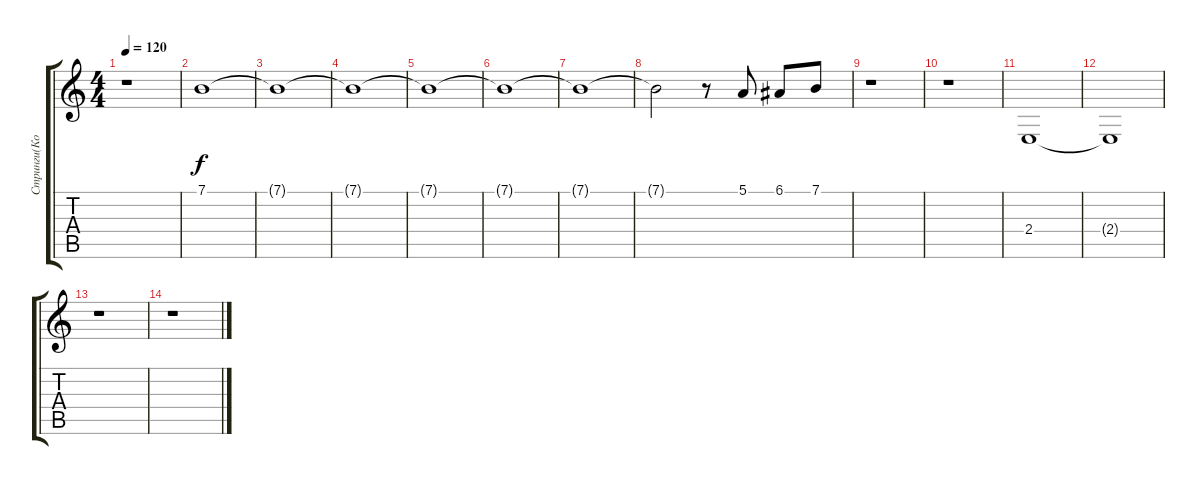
\track ("Стринги(Козлов)" "Стринги(Ко") {instrument tremolostrings}
\staff {score tabs}
\tuning (E4 B3 G3 D3 A2 E2) {hide}
\ts (4 4)
\tempo 120
\clef g2
\ks c
r.1{dy f} |
7.1.1 |
7.1{t}.1 |
7.1{t}.1 |
7.1{t}.1 |
7.1{t}.1 |
7.1{t}.1 |
7.1{t}.2 r.8 5.1.8 6.1.8 7.1.8 |
r.1 |
r.1 |
2.4.1 |
2.4{t}.1 |
r.1 |
r.1
